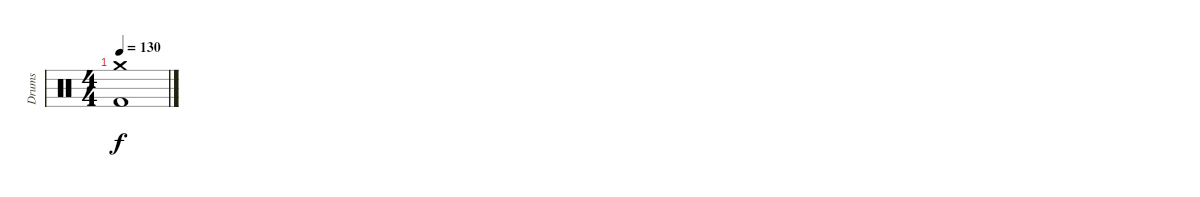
\track ("Drums" "Drums") {instrument percussion}
\staff {score}
\articulation defaults
\ts (4 4)
\tempo 130
\clef neutral
\ks c
("Kick (hit) 2" "Crash medium (hit)").1{dy f}
